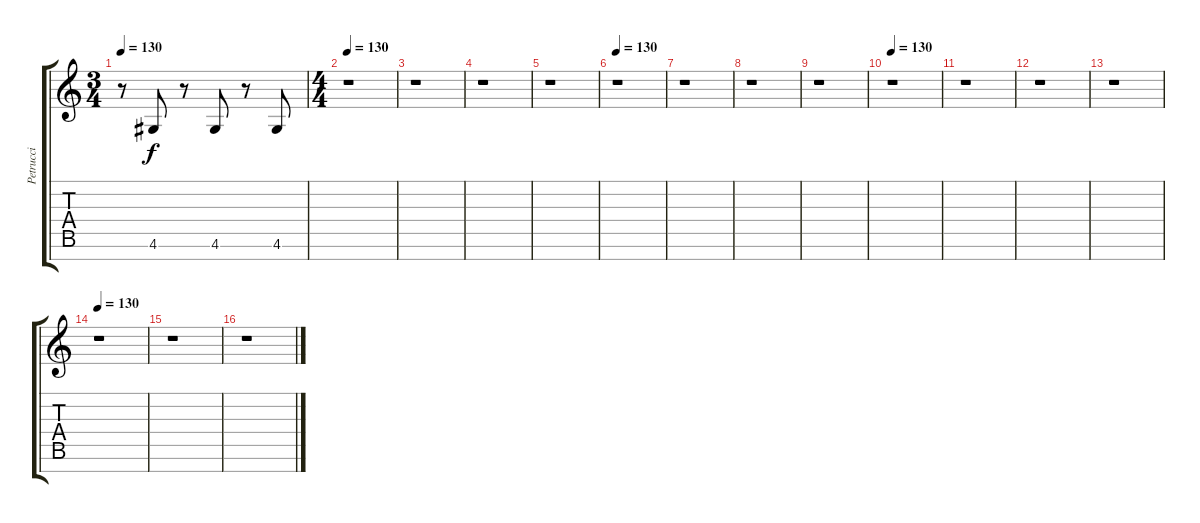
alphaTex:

\track ("Petrucci" "Petrucci") {instrument distortionguitar}
\staff {score tabs}
\tuning (E4 B3 G3 D3 A2 E2 B1) {hide}
\ts (3 4)
\tempo 130
\clef g2
\ks c
r.8{dy f} 4.6.8 r.8 4.6.8 r.8 4.6.8 |
\ts (4 4)
\tempo 130
r.1 |
r.1 |
r.1 |
r.1 |
\tempo 130
r.1 |
r.1 |
r.1 |
r.1 |
\tempo 130
r.1 |
r.1 |
r.1 |
r.1 |
\tempo 130
r.1 |
r.1 |
r.1
